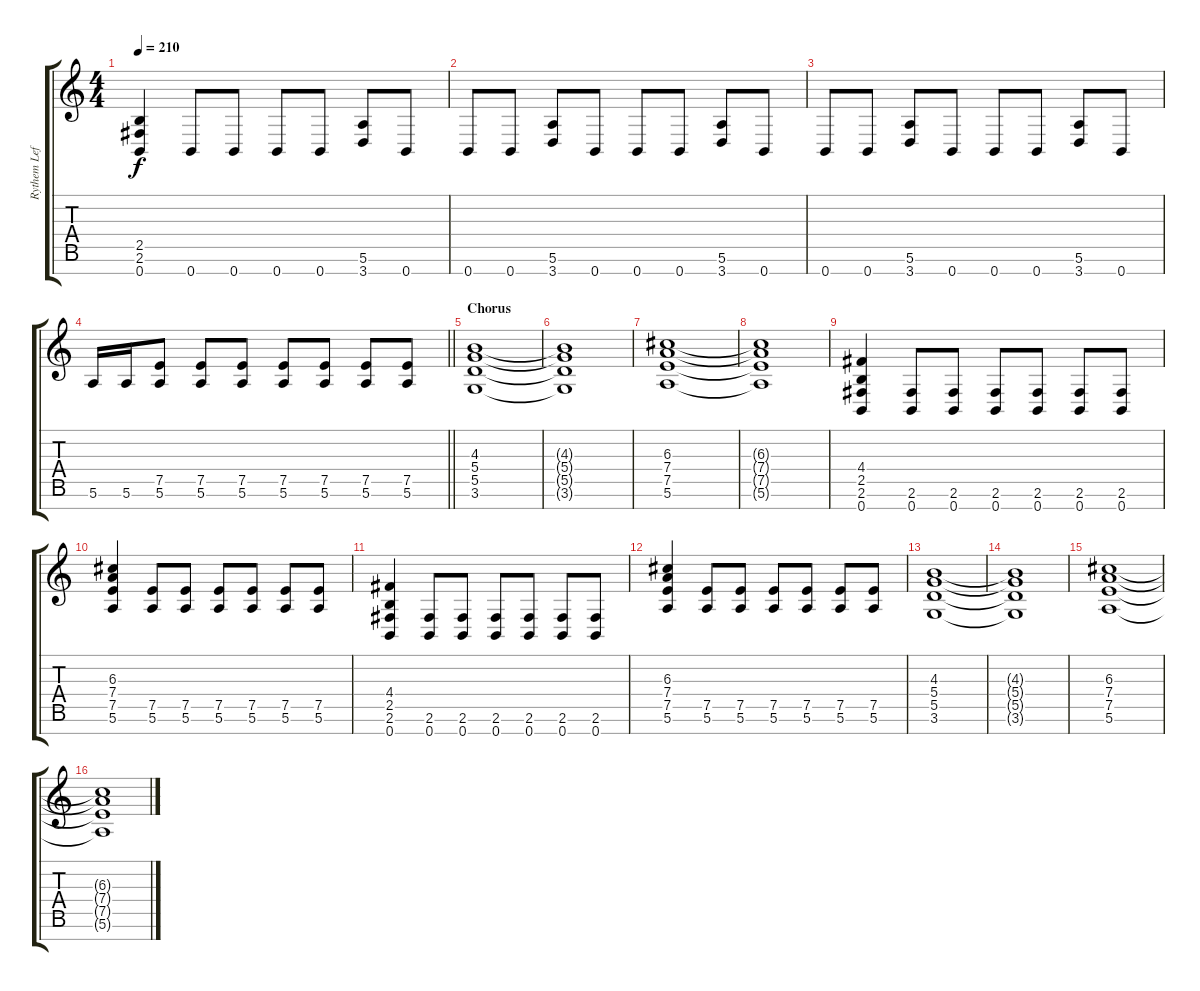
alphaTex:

\track ("Rythem Left" "Rythem Lef") {instrument distortionguitar}
\staff {score tabs}
\tuning (E4 B3 G3 D3 A2 E2 B1) {hide}
\ts (4 4)
\tempo 210
\clef g2
\ks c
(2.5 2.6 0.7).4{dy f} 0.7.8 0.7.8 0.7.8 0.7.8 (5.6 3.7).8 0.7.8 |
0.7.8 0.7.8 (5.6 3.7).8 0.7.8 0.7.8 0.7.8 (5.6 3.7).8 0.7.8 |
0.7.8 0.7.8 (5.6 3.7).8 0.7.8 0.7.8 0.7.8 (5.6 3.7).8 0.7.8 |
\barLineRight lightlight
5.6.16 5.6.16 (7.5 5.6).8 (7.5 5.6).8 (7.5 5.6).8 (7.5 5.6).8 (7.5 5.6).8 (7.5 5.6).8 (7.5 5.6).8 |
\section ("" "Chorus")
(4.3 5.4 5.5 3.6).1 |
(4.3{t} 5.4{t} 5.5{t} 3.6{t}).1 |
(6.3 7.4 7.5 5.6).1 |
(6.3{t} 7.4{t} 7.5{t} 5.6{t}).1 |
(4.4 2.5 2.6 0.7).4 (2.6 0.7).8 (2.6 0.7).8 (2.6 0.7).8 (2.6 0.7).8 (2.6 0.7).8 (2.6 0.7).8 |
(6.3 7.4 7.5 5.6).4 (7.5 5.6).8 (7.5 5.6).8 (7.5 5.6).8 (7.5 5.6).8 (7.5 5.6).8 (7.5 5.6).8 |
(4.4 2.5 2.6 0.7).4 (2.6 0.7).8 (2.6 0.7).8 (2.6 0.7).8 (2.6 0.7).8 (2.6 0.7).8 (2.6 0.7).8 |
(6.3 7.4 7.5 5.6).4 (7.5 5.6).8 (7.5 5.6).8 (7.5 5.6).8 (7.5 5.6).8 (7.5 5.6).8 (7.5 5.6).8 |
(4.3 5.4 5.5 3.6).1 |
(4.3{t} 5.4{t} 5.5{t} 3.6{t}).1 |
(6.3 7.4 7.5 5.6).1 |
(6.3{t} 7.4{t} 7.5{t} 5.6{t}).1
